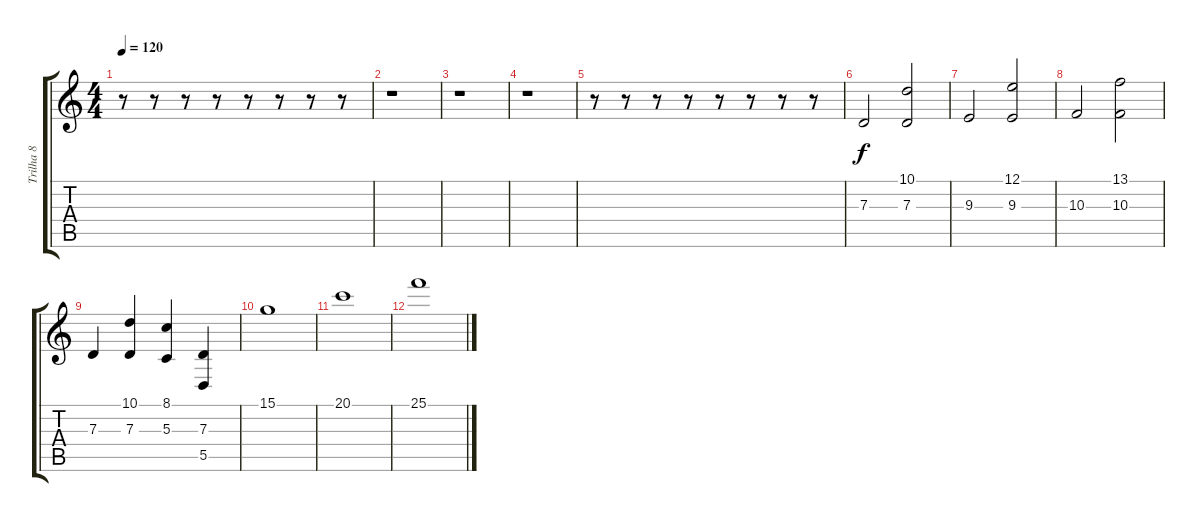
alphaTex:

\track ("Trilha 8" "Trilha 8") {instrument orchestrahit}
\staff {score tabs}
\tuning (E4 B3 G3 D3 A2 E2) {hide}
\ts (4 4)
\tempo 120
\clef g2
\ks c
r.8{dy f} r.8 r.8 r.8 r.8 r.8 r.8 r.8 |
r.1 |
r.1 |
r.1 |
r.8 r.8 r.8 r.8 r.8 r.8 r.8 r.8 |
7.3.2 (10.1 7.3).2 |
9.3.2 (12.1 9.3).2 |
10.3.2 (13.1 10.3).2 |
7.3.4 (10.1 7.3).4 (8.1 5.3).4 (7.3 5.5).4 |
15.1.1 |
20.1.1 |
25.1.1
